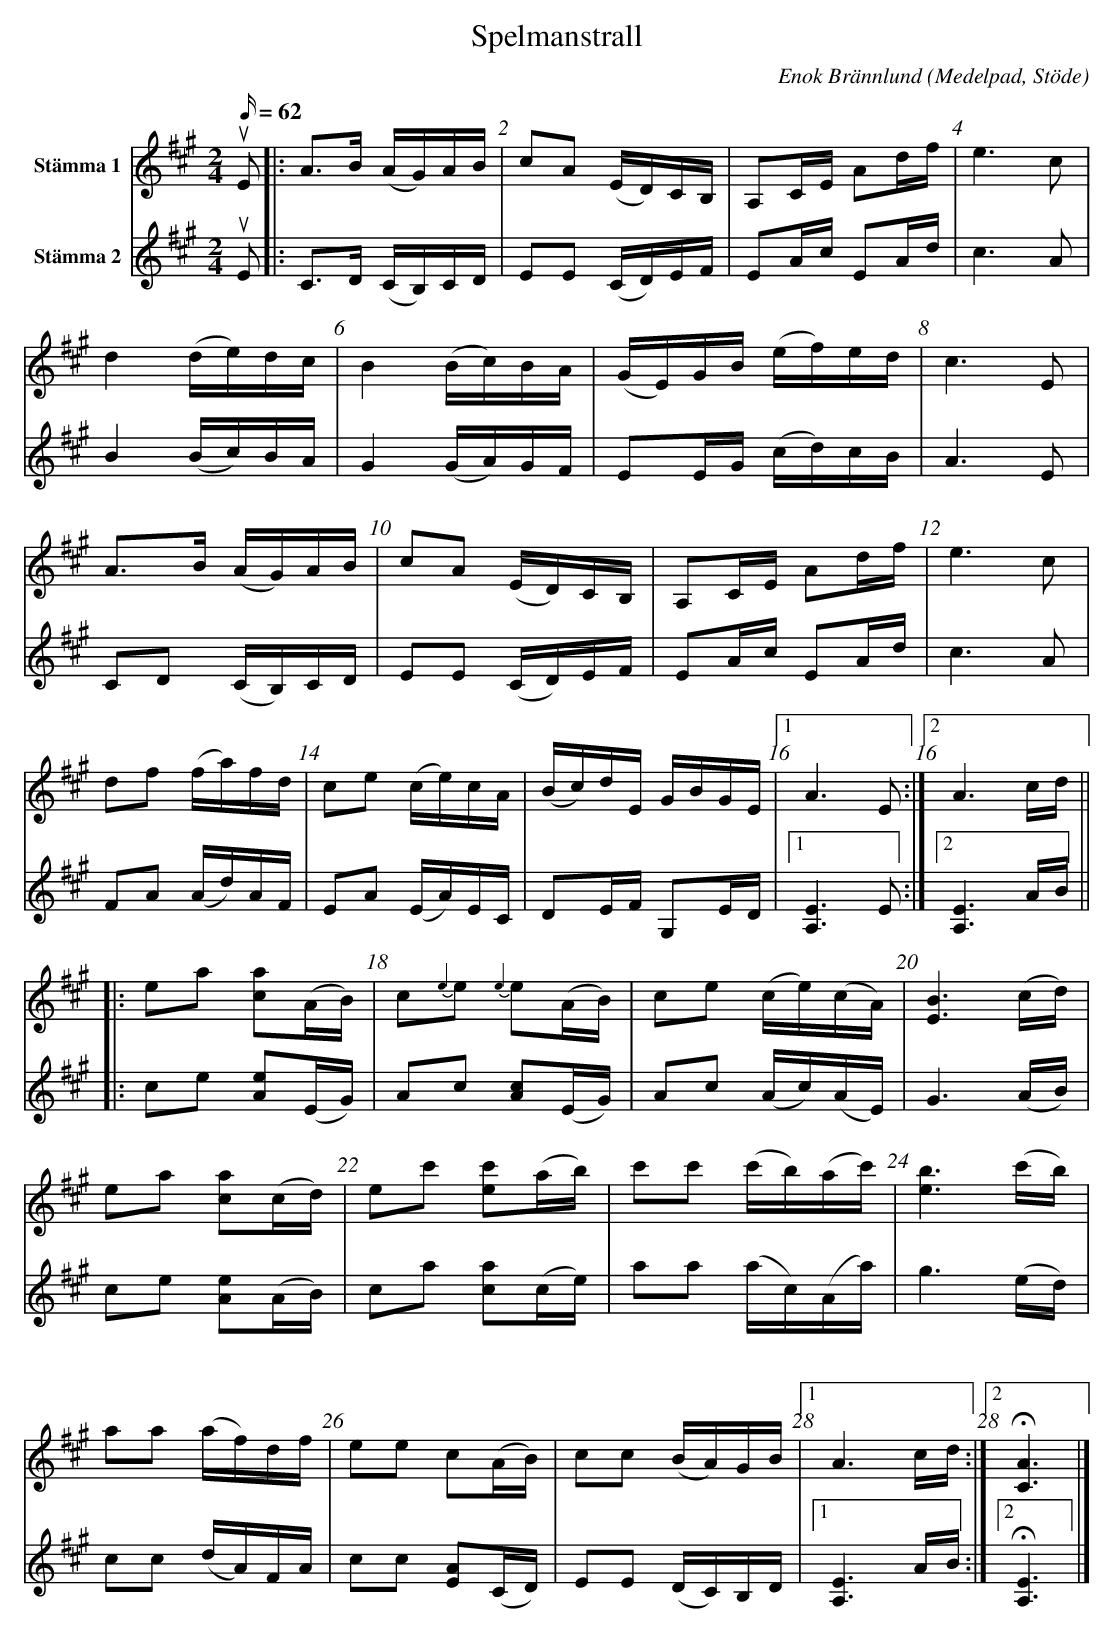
X:1
T: Spelmanstrall
M: 2/4
L: 1/16
C: Enok Brännlund
O: Medelpad, Stöde
Q: 62
V:1 name="Stämma 1"
V:2 name="Stämma 2"
K: A
[V:1] uE2 \
[V:2] uE2 \
[V:1]|: A3B     (AG)AB    | c2A2         (ED)CB,  | A,2CE   A2df     | e6     c2   |
[V:2]|: C3D     (CB,)CD   | E2E2         (CD)EF   | E2Ac    E2Ad     | c6     A2   |
[V:1]   d4      (de)dc    | B4           (Bc)BA   | (GE)GB (ef)ed    | c6     E2   |
[V:2]   B4      (Bc)BA    | G4           (GA)GF   | E2EG   (cd)cB    | A6     E2   |
[V:1]   A3B     (AG)AB    | c2A2         (ED)CB,  | A,2CE   A2df     | e6     c2   |
[V:2]   C2D2    (CB,)CD   | E2E2         (CD)EF   | E2Ac    E2Ad     | c6     A2   |
[V:1]   d2f2    (fa)fd    | c2e2         (ce)cA   | (Bc)dE  GBGE     |1 A6    E2  :|2 A6    cd ||
[V:2]   F2A2    (Ad)AF    | E2A2         (EA)EC   | D2EF    G,2ED    |1[A,E]6 E2  :|2[A,E]6 AB ||
[V:1]|: e2a2   [ca]2(AB) | c2{e2}e2 {e2}  e2(AB)| c2e2   (ce)(cA)  | [EB]6 (cd)  |
[V:2]|: c2e2   [Ae]2(EG) | A2c2    [Ac]2(EG) | A2c2   (Ac)(AE)  | G6    (AB)  |
[V:1]   e2a2   [ca]2(cd) | e2c'2     [ec']2(ab)| c'2c'2 (c'b)(ac')| [eb]6 (c'b) |
[V:2]   c2e2   [Ae]2(AB) | c2a2     [ca]2(ce) | a2a2   (ac)(Aa)  | g6    (ed)  |
[V:1]   a2a2    (af)df      | e2e2         c2(AB)    | c2c2   (BA)GB     |1A6     cd  :|2H[CA]6 |]
[V:2]   c2c2    (dA)FA    | c2c2        [EA]2(CD) | E2E2   (DC)B,D   |1[A,E]6 AB  :|2H[A,E]6|]
